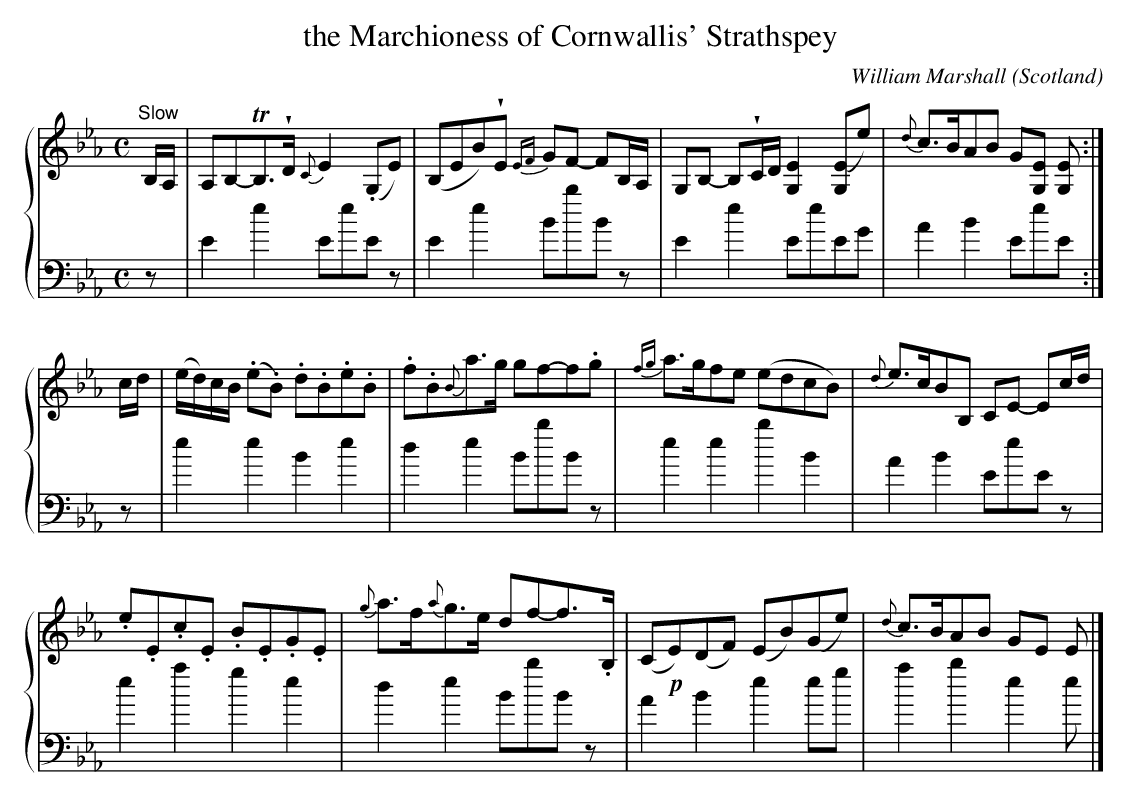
X:1
T:the Marchioness of Cornwallis' Strathspey
C:William Marshall
L:1/8
M:C
O:Scotland
K:Eb
%%staves {1 2}
V:1
"^Slow"
B,/A,/ | \
A,B,-!trill!B,>!wedge!D {C}E2 (.G,E) | (B,EB)!wedge!E {EF}GF- FB,/A,/ | \
G,B,- B,!wedge!C/D/ [G,E]2 [G,(E]e) | {d}c>BAB G[G,E] [G,E]  :|
c/d/ | \
(e/d/)c/B/ (.e.B) .d.B.e.B | .f.B{B}a>g gf-f.g | \
{fg}a>gfe (edcB) | {d}e>cBB, CE- Ec/d/ |
.e.E.c.E .B.E.G.E | {g}a>f{a}g>e df-f>.B, | \
(C!p!E)(DF) (EB)(Ge) | {d}c>BAB GE E |]
V:2 clef=bass
L:1/4
z/ | EeE/e/E/z/ | EeB/b/B/z/ | EeE/e/E/G/ | ABE/e/E/ :| \
z/ | eeBe | deB/b/B/z/ | eebB | AB E/e/E/z/ | eage | de B/b/B/z/ | ABee/g/ | abee/ |]
